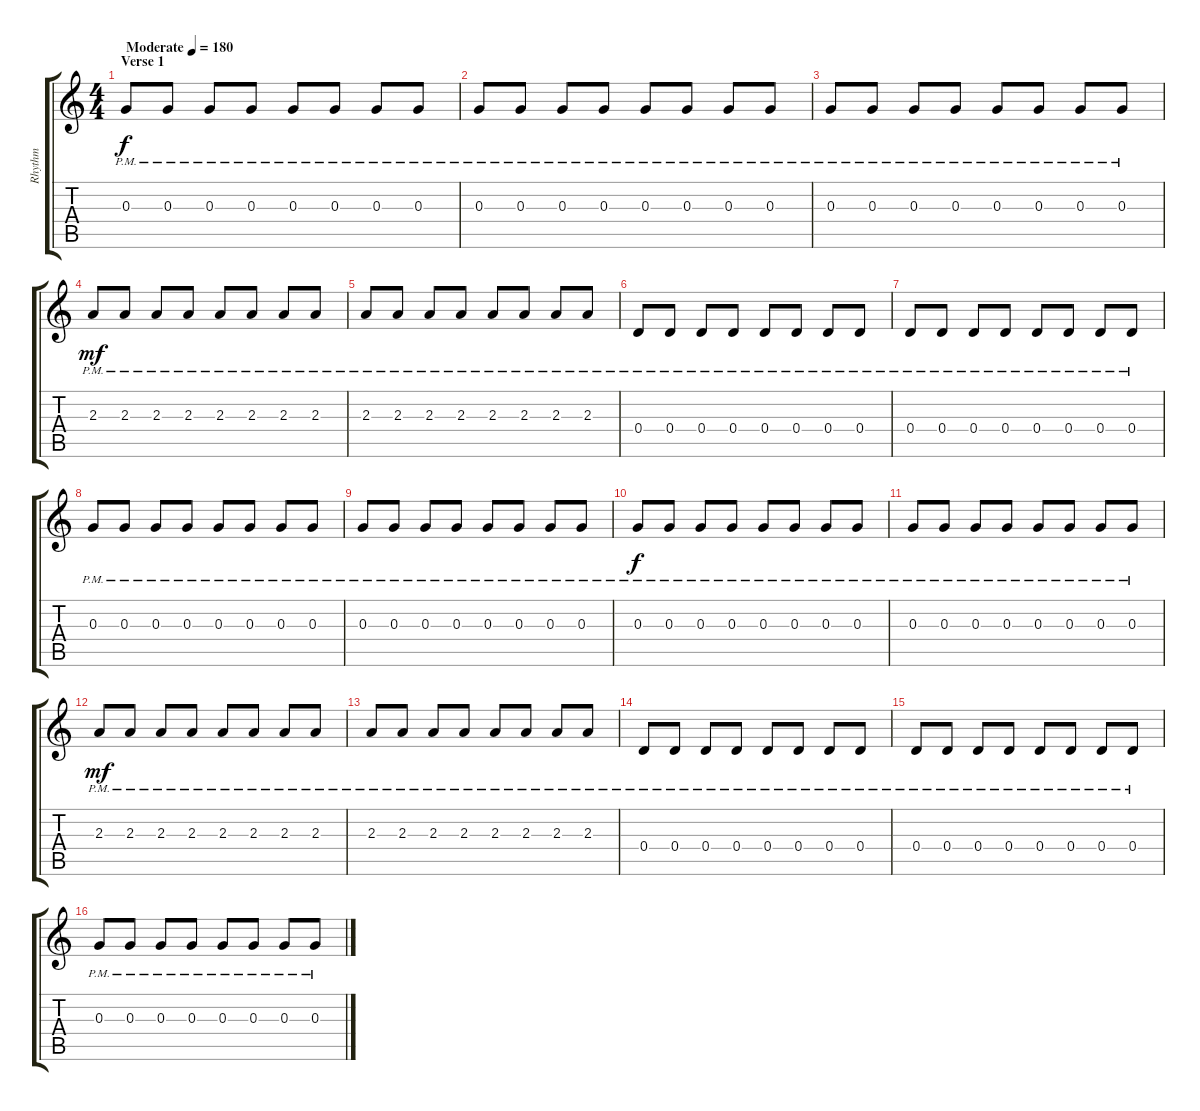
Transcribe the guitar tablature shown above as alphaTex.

\track ("Rhythm" "Rhythm") {instrument overdrivenguitar}
\staff {score tabs}
\tuning (E4 B3 G3 D3 A2 D2) {hide}
\ts (4 4)
\section ("" "Verse 1")
\tempo (180 "Moderate")
\clef g2
\ks c
0.3{pm}.8{dy f volume 0 instrument overdrivenguitar} 0.3{pm}.8{volume 12} 0.3{pm}.8 0.3{pm}.8 0.3{pm}.8 0.3{pm}.8 0.3{pm}.8 0.3{pm}.8 |
0.3{pm}.8 0.3{pm}.8 0.3{pm}.8 0.3{pm}.8 0.3{pm}.8 0.3{pm}.8 0.3{pm}.8 0.3{pm}.8 |
0.3{pm}.8 0.3{pm}.8 0.3{pm}.8 0.3{pm}.8 0.3{pm}.8 0.3{pm}.8 0.3{pm}.8 0.3{pm}.8 |
2.3{pm}.8{dy mf} 2.3{pm}.8 2.3{pm}.8 2.3{pm}.8 2.3{pm}.8 2.3{pm}.8 2.3{pm}.8 2.3{pm}.8 |
2.3{pm}.8 2.3{pm}.8 2.3{pm}.8 2.3{pm}.8 2.3{pm}.8 2.3{pm}.8 2.3{pm}.8 2.3{pm}.8 |
0.4{pm}.8 0.4{pm}.8 0.4{pm}.8 0.4{pm}.8 0.4{pm}.8 0.4{pm}.8 0.4{pm}.8 0.4{pm}.8 |
0.4{pm}.8 0.4{pm}.8 0.4{pm}.8 0.4{pm}.8 0.4{pm}.8 0.4{pm}.8 0.4{pm}.8 0.4{pm}.8 |
0.3{pm}.8 0.3{pm}.8 0.3{pm}.8 0.3{pm}.8 0.3{pm}.8 0.3{pm}.8 0.3{pm}.8 0.3{pm}.8 |
0.3{pm}.8 0.3{pm}.8 0.3{pm}.8 0.3{pm}.8 0.3{pm}.8 0.3{pm}.8 0.3{pm}.8 0.3{pm}.8 |
0.3{pm}.8{dy f} 0.3{pm}.8 0.3{pm}.8 0.3{pm}.8 0.3{pm}.8 0.3{pm}.8 0.3{pm}.8 0.3{pm}.8 |
0.3{pm}.8 0.3{pm}.8 0.3{pm}.8 0.3{pm}.8 0.3{pm}.8 0.3{pm}.8 0.3{pm}.8 0.3{pm}.8 |
2.3{pm}.8{dy mf} 2.3{pm}.8 2.3{pm}.8 2.3{pm}.8 2.3{pm}.8 2.3{pm}.8 2.3{pm}.8 2.3{pm}.8 |
2.3{pm}.8 2.3{pm}.8 2.3{pm}.8 2.3{pm}.8 2.3{pm}.8 2.3{pm}.8 2.3{pm}.8 2.3{pm}.8 |
0.4{pm}.8 0.4{pm}.8 0.4{pm}.8 0.4{pm}.8 0.4{pm}.8 0.4{pm}.8 0.4{pm}.8 0.4{pm}.8 |
0.4{pm}.8 0.4{pm}.8 0.4{pm}.8 0.4{pm}.8 0.4{pm}.8 0.4{pm}.8 0.4{pm}.8 0.4{pm}.8 |
0.3{pm}.8 0.3{pm}.8 0.3{pm}.8 0.3{pm}.8 0.3{pm}.8 0.3{pm}.8 0.3{pm}.8 0.3{pm}.8
